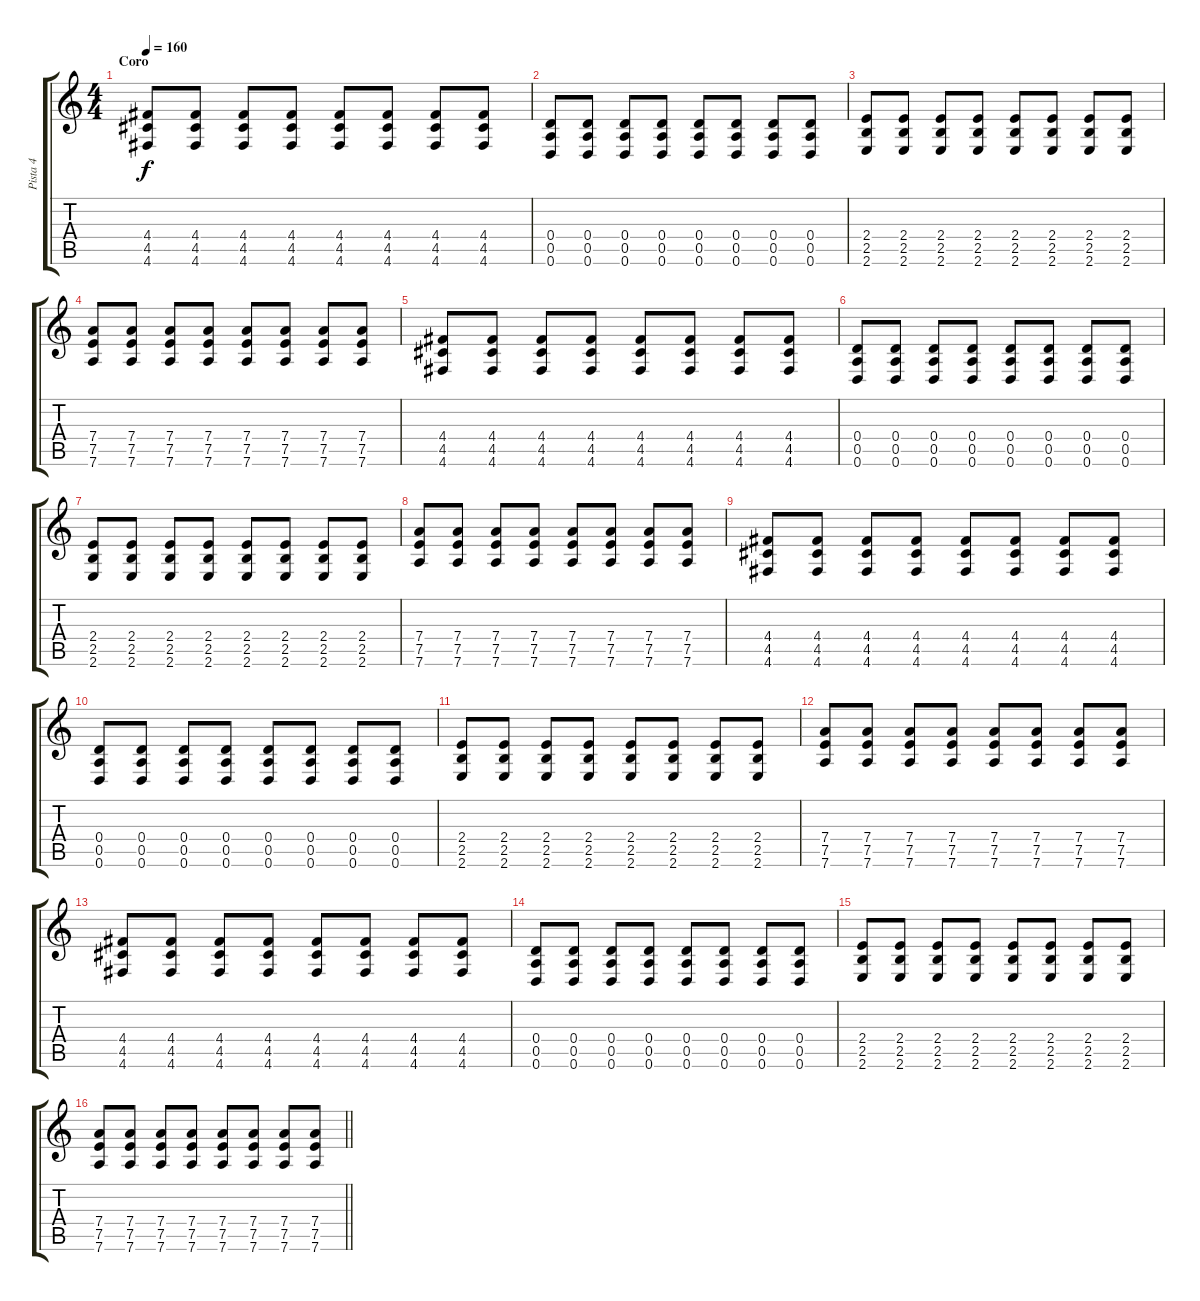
\track ("Pista 4" "Pista 4") {instrument distortionguitar}
\staff {score tabs}
\tuning (E4 B3 G3 D3 A2 D2) {hide}
\ts (4 4)
\section ("" "Coro")
\tempo 160
\clef g2
\ks c
(4.4 4.5 4.6).8{dy f} (4.4 4.5 4.6).8 (4.4 4.5 4.6).8 (4.4 4.5 4.6).8 (4.4 4.5 4.6).8 (4.4 4.5 4.6).8 (4.4 4.5 4.6).8 (4.4 4.5 4.6).8 |
(0.4 0.5 0.6).8 (0.4 0.5 0.6).8 (0.4 0.5 0.6).8 (0.4 0.5 0.6).8 (0.4 0.5 0.6).8 (0.4 0.5 0.6).8 (0.4 0.5 0.6).8 (0.4 0.5 0.6).8 |
(2.4 2.5 2.6).8 (2.4 2.5 2.6).8 (2.4 2.5 2.6).8 (2.4 2.5 2.6).8 (2.4 2.5 2.6).8 (2.4 2.5 2.6).8 (2.4 2.5 2.6).8 (2.4 2.5 2.6).8 |
(7.4 7.5 7.6).8 (7.4 7.5 7.6).8 (7.4 7.5 7.6).8 (7.4 7.5 7.6).8 (7.4 7.5 7.6).8 (7.4 7.5 7.6).8 (7.4 7.5 7.6).8 (7.4 7.5 7.6).8 |
(4.4 4.5 4.6).8 (4.4 4.5 4.6).8 (4.4 4.5 4.6).8 (4.4 4.5 4.6).8 (4.4 4.5 4.6).8 (4.4 4.5 4.6).8 (4.4 4.5 4.6).8 (4.4 4.5 4.6).8 |
(0.4 0.5 0.6).8 (0.4 0.5 0.6).8 (0.4 0.5 0.6).8 (0.4 0.5 0.6).8 (0.4 0.5 0.6).8 (0.4 0.5 0.6).8 (0.4 0.5 0.6).8 (0.4 0.5 0.6).8 |
(2.4 2.5 2.6).8 (2.4 2.5 2.6).8 (2.4 2.5 2.6).8 (2.4 2.5 2.6).8 (2.4 2.5 2.6).8 (2.4 2.5 2.6).8 (2.4 2.5 2.6).8 (2.4 2.5 2.6).8 |
(7.4 7.5 7.6).8 (7.4 7.5 7.6).8 (7.4 7.5 7.6).8 (7.4 7.5 7.6).8 (7.4 7.5 7.6).8 (7.4 7.5 7.6).8 (7.4 7.5 7.6).8 (7.4 7.5 7.6).8 |
(4.4 4.5 4.6).8 (4.4 4.5 4.6).8 (4.4 4.5 4.6).8 (4.4 4.5 4.6).8 (4.4 4.5 4.6).8 (4.4 4.5 4.6).8 (4.4 4.5 4.6).8 (4.4 4.5 4.6).8 |
(0.4 0.5 0.6).8 (0.4 0.5 0.6).8 (0.4 0.5 0.6).8 (0.4 0.5 0.6).8 (0.4 0.5 0.6).8 (0.4 0.5 0.6).8 (0.4 0.5 0.6).8 (0.4 0.5 0.6).8 |
(2.4 2.5 2.6).8 (2.4 2.5 2.6).8 (2.4 2.5 2.6).8 (2.4 2.5 2.6).8 (2.4 2.5 2.6).8 (2.4 2.5 2.6).8 (2.4 2.5 2.6).8 (2.4 2.5 2.6).8 |
(7.4 7.5 7.6).8 (7.4 7.5 7.6).8 (7.4 7.5 7.6).8 (7.4 7.5 7.6).8 (7.4 7.5 7.6).8 (7.4 7.5 7.6).8 (7.4 7.5 7.6).8 (7.4 7.5 7.6).8 |
(4.4 4.5 4.6).8 (4.4 4.5 4.6).8 (4.4 4.5 4.6).8 (4.4 4.5 4.6).8 (4.4 4.5 4.6).8 (4.4 4.5 4.6).8 (4.4 4.5 4.6).8 (4.4 4.5 4.6).8 |
(0.4 0.5 0.6).8 (0.4 0.5 0.6).8 (0.4 0.5 0.6).8 (0.4 0.5 0.6).8 (0.4 0.5 0.6).8 (0.4 0.5 0.6).8 (0.4 0.5 0.6).8 (0.4 0.5 0.6).8 |
(2.4 2.5 2.6).8 (2.4 2.5 2.6).8 (2.4 2.5 2.6).8 (2.4 2.5 2.6).8 (2.4 2.5 2.6).8 (2.4 2.5 2.6).8 (2.4 2.5 2.6).8 (2.4 2.5 2.6).8 |
\barLineRight lightlight
(7.4 7.5 7.6).8 (7.4 7.5 7.6).8 (7.4 7.5 7.6).8 (7.4 7.5 7.6).8 (7.4 7.5 7.6).8 (7.4 7.5 7.6).8 (7.4 7.5 7.6).8 (7.4 7.5 7.6).8
